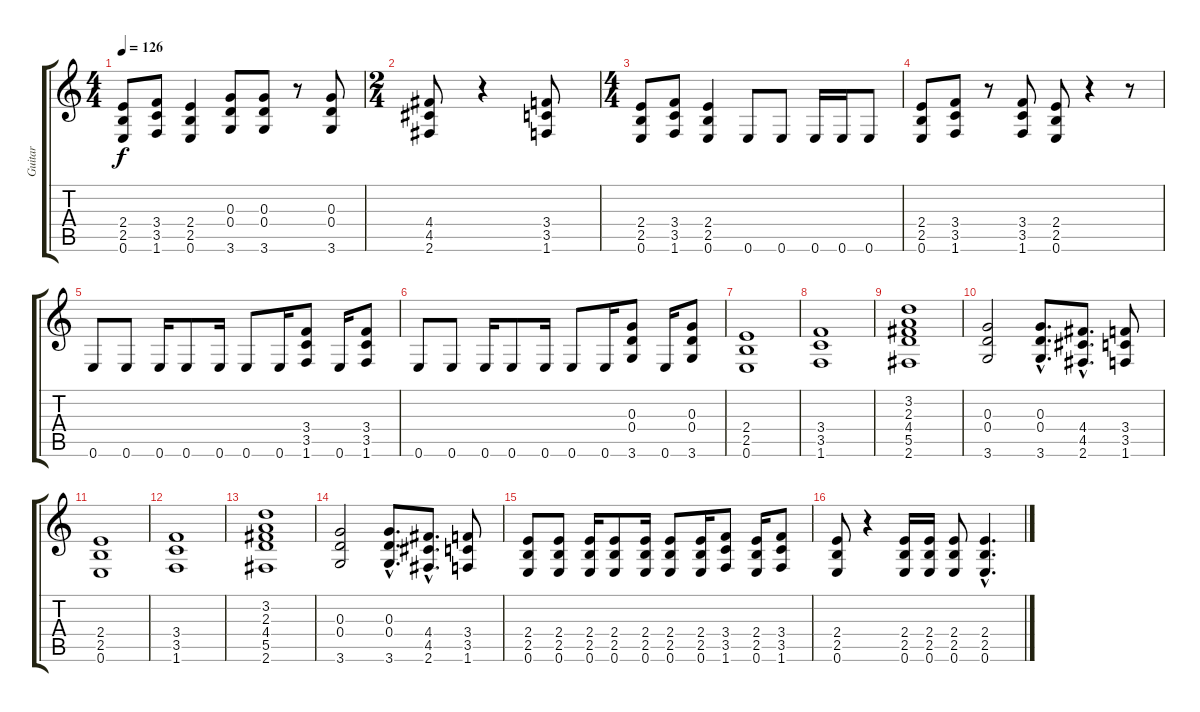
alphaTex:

\track ("Guitar" "Guitar") {instrument distortionguitar}
\staff {score tabs}
\tuning (E4 B3 G3 D3 A2 E2) {hide}
\ts (4 4)
\tempo 126
\clef g2
\ks c
(2.4 2.5 0.6).8{dy f} (3.4 3.5 1.6).8 (2.4 2.5 0.6).4 (0.3 0.4 3.6).8 (0.3 0.4 3.6).8 r.8 (0.3 0.4 3.6).8 |
\ts (2 4)
(4.4 4.5 2.6).8 r.4 (3.4 3.5 1.6).8 |
\ts (4 4)
(2.4 2.5 0.6).8 (3.4 3.5 1.6).8 (2.4 2.5 0.6).4 0.6.8 0.6.8 0.6.16 0.6.16 0.6.8 |
(2.4 2.5 0.6).8 (3.4 3.5 1.6).8 r.8 (3.4 3.5 1.6).8 (2.4 2.5 0.6).8 r.4 r.8 |
0.6.8 0.6.8 0.6.16 0.6.8 0.6.16 0.6.8 0.6.16 (3.4 3.5 1.6).8 0.6.16 (3.4 3.5 1.6).8 |
0.6.8 0.6.8 0.6.16 0.6.8 0.6.16 0.6.8 0.6.16 (0.3 0.4 3.6).8 0.6.16 (0.3 0.4 3.6).8 |
(2.4 2.5 0.6).1 |
(3.4 3.5 1.6).1 |
(3.2 2.3 4.4 5.5 2.6).1 |
(0.3 0.4 3.6).2 (0.3{hac} 0.4{hac} 3.6{hac}).8{d} (4.4{hac} 4.5{hac} 2.6{hac}).8{d} (3.4 3.5 1.6).8 |
(2.4 2.5 0.6).1 |
(3.4 3.5 1.6).1 |
(3.2 2.3 4.4 5.5 2.6).1 |
(0.3 0.4 3.6).2 (0.3{hac} 0.4{hac} 3.6{hac}).8{d} (4.4{hac} 4.5{hac} 2.6{hac}).8{d} (3.4 3.5 1.6).8 |
(2.4 2.5 0.6).8 (2.4 2.5 0.6).8 (2.4 2.5 0.6).16 (2.4 2.5 0.6).8 (2.4 2.5 0.6).16 (2.4 2.5 0.6).8 (2.4 2.5 0.6).16 (3.4 3.5 1.6).8 (2.4 2.5 0.6).16 (3.4 3.5 1.6).8 |
(2.4 2.5 0.6).8 r.4 (2.4 2.5 0.6).16 (2.4 2.5 0.6).16 (2.4 2.5 0.6).8 (2.4{hac} 2.5{hac} 0.6{hac}).4{d}
